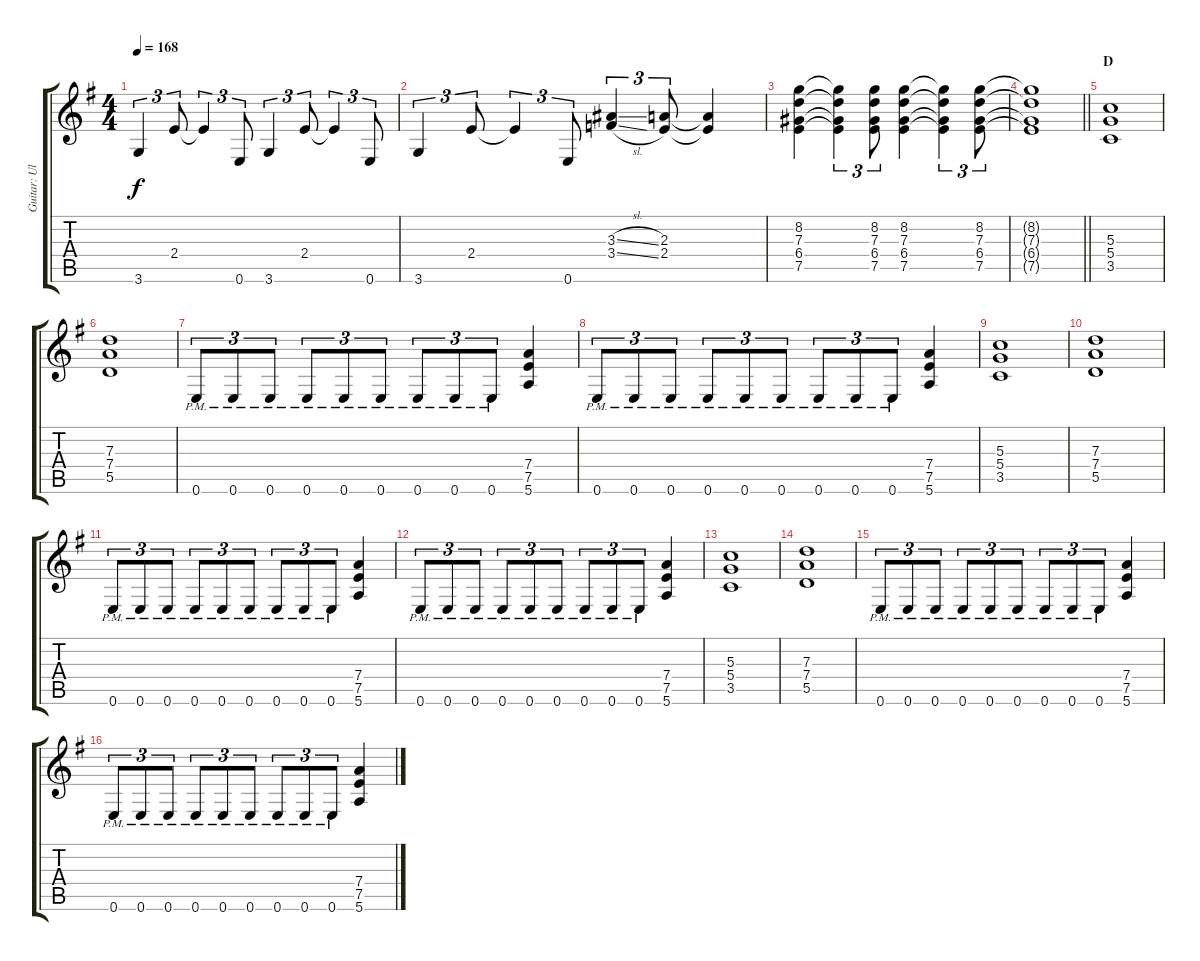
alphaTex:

\track ("Guitar: Ulrich" "Guitar: Ul") {instrument distortionguitar}
\staff {score tabs}
\tuning (E4 B3 G3 D3 A2 E2) {hide}
\ts (4 4)
\tempo 168
\clef g2
\ks g
3.6.4{tu (3 2) dy f} 2.4.8{tu (3 2)} 2.4{t}.4{tu (3 2)} 0.6.8{tu (3 2)} 3.6.4{tu (3 2)} 2.4.8{tu (3 2)} 2.4{t}.4{tu (3 2)} 0.6.8{tu (3 2)} |
3.6.4{tu (3 2)} 2.4.8{tu (3 2)} 2.4{t}.4{tu (3 2)} 0.6.8{tu (3 2)} (3.3{sl} 3.4{sl}).4{tu (3 2)} (2.3 2.4).8{tu (3 2)} (2.3{t} 2.4{t}).4 |
(8.2 7.3 6.4 7.5).4 (8.2{t} 7.3{t} 6.4{t} 7.5{t}).4{tu (3 2)} (8.2 7.3 6.4 7.5).8{tu (3 2)} (8.2 7.3 6.4 7.5).4 (8.2{t} 7.3{t} 6.4{t} 7.5{t}).4{tu (3 2)} (8.2 7.3 6.4 7.5).8{tu (3 2)} |
\barLineRight lightlight
(8.2{t} 7.3{t} 6.4{t} 7.5{t}).1 |
\section ("" "D")
(5.3 5.4 3.5).1 |
(7.3 7.4 5.5).1 |
0.6{pm}.8{tu (3 2)} 0.6{pm}.8{tu (3 2)} 0.6{pm}.8{tu (3 2)} 0.6{pm}.8{tu (3 2)} 0.6{pm}.8{tu (3 2)} 0.6{pm}.8{tu (3 2)} 0.6{pm}.8{tu (3 2)} 0.6{pm}.8{tu (3 2)} 0.6{pm}.8{tu (3 2)} (7.4 7.5 5.6).4 |
0.6{pm}.8{tu (3 2)} 0.6{pm}.8{tu (3 2)} 0.6{pm}.8{tu (3 2)} 0.6{pm}.8{tu (3 2)} 0.6{pm}.8{tu (3 2)} 0.6{pm}.8{tu (3 2)} 0.6{pm}.8{tu (3 2)} 0.6{pm}.8{tu (3 2)} 0.6{pm}.8{tu (3 2)} (7.4 7.5 5.6).4 |
(5.3 5.4 3.5).1 |
(7.3 7.4 5.5).1 |
0.6{pm}.8{tu (3 2)} 0.6{pm}.8{tu (3 2)} 0.6{pm}.8{tu (3 2)} 0.6{pm}.8{tu (3 2)} 0.6{pm}.8{tu (3 2)} 0.6{pm}.8{tu (3 2)} 0.6{pm}.8{tu (3 2)} 0.6{pm}.8{tu (3 2)} 0.6{pm}.8{tu (3 2)} (7.4 7.5 5.6).4 |
0.6{pm}.8{tu (3 2)} 0.6{pm}.8{tu (3 2)} 0.6{pm}.8{tu (3 2)} 0.6{pm}.8{tu (3 2)} 0.6{pm}.8{tu (3 2)} 0.6{pm}.8{tu (3 2)} 0.6{pm}.8{tu (3 2)} 0.6{pm}.8{tu (3 2)} 0.6{pm}.8{tu (3 2)} (7.4 7.5 5.6).4 |
(5.3 5.4 3.5).1 |
(7.3 7.4 5.5).1 |
0.6{pm}.8{tu (3 2)} 0.6{pm}.8{tu (3 2)} 0.6{pm}.8{tu (3 2)} 0.6{pm}.8{tu (3 2)} 0.6{pm}.8{tu (3 2)} 0.6{pm}.8{tu (3 2)} 0.6{pm}.8{tu (3 2)} 0.6{pm}.8{tu (3 2)} 0.6{pm}.8{tu (3 2)} (7.4 7.5 5.6).4 |
0.6{pm}.8{tu (3 2)} 0.6{pm}.8{tu (3 2)} 0.6{pm}.8{tu (3 2)} 0.6{pm}.8{tu (3 2)} 0.6{pm}.8{tu (3 2)} 0.6{pm}.8{tu (3 2)} 0.6{pm}.8{tu (3 2)} 0.6{pm}.8{tu (3 2)} 0.6{pm}.8{tu (3 2)} (7.4 7.5 5.6).4
